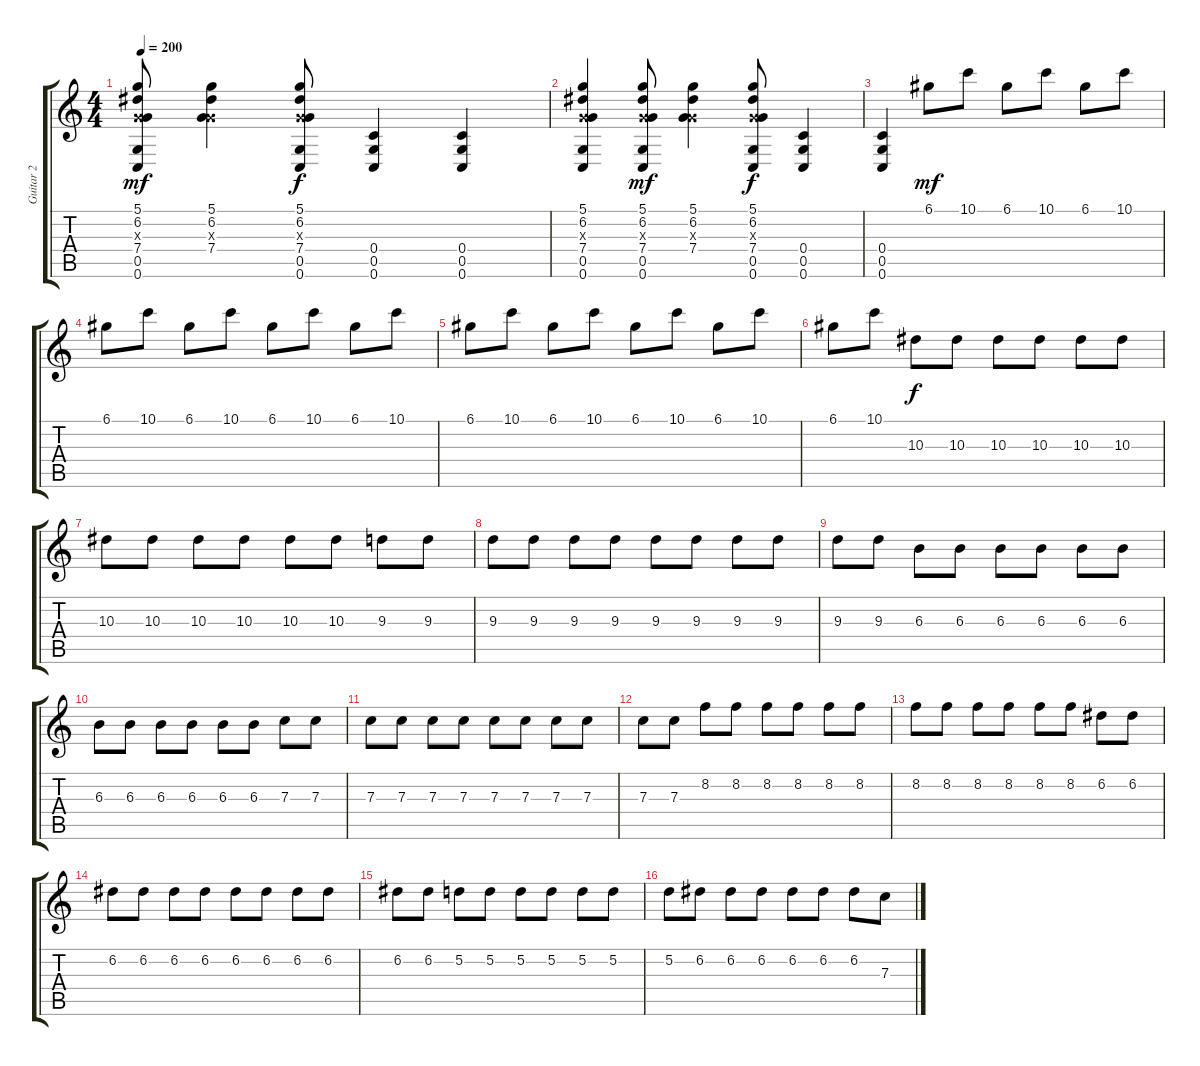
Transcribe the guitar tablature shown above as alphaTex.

\track ("Guitar 2" "Guitar 2") {instrument distortionguitar}
\staff {score tabs}
\tuning (D4 A3 F3 C3 G2 C2) {hide}
\ts (4 4)
\tempo 200
\clef g2
\ks c
(5.1 6.2 2.3{x} 7.4 0.5 0.6).8{dy mf} (5.1 6.2 2.3{x} 7.4).4 (5.1 6.2 2.3{x} 7.4 0.5 0.6).8{dy f} (0.4 0.5 0.6).4{instrument electricguitarmuted} (0.4 0.5 0.6).4 |
(5.1 6.2 2.3{x} 7.4 0.5 0.6).4{instrument distortionguitar} (5.1 6.2 2.3{x} 7.4 0.5 0.6).8{dy mf} (5.1 6.2 2.3{x} 7.4).4 (5.1 6.2 2.3{x} 7.4 0.5 0.6).8{dy f} (0.4 0.5 0.6).4{instrument electricguitarmuted} |
(0.4 0.5 0.6).4 6.1.8{dy mf instrument distortionguitar} 10.1.8 6.1.8 10.1.8 6.1.8 10.1.8 |
6.1.8 10.1.8 6.1.8 10.1.8 6.1.8 10.1.8 6.1.8 10.1.8 |
6.1.8 10.1.8 6.1.8 10.1.8 6.1.8 10.1.8 6.1.8 10.1.8 |
6.1.8 10.1.8 10.3.8{dy f instrument electricguitarmuted} 10.3.8 10.3.8 10.3.8 10.3.8 10.3.8 |
10.3.8 10.3.8 10.3.8 10.3.8 10.3.8 10.3.8 9.3.8 9.3.8 |
9.3.8 9.3.8 9.3.8 9.3.8 9.3.8 9.3.8 9.3.8 9.3.8 |
9.3.8 9.3.8 6.3.8 6.3.8 6.3.8 6.3.8 6.3.8 6.3.8 |
6.3.8 6.3.8 6.3.8 6.3.8 6.3.8 6.3.8 7.3.8 7.3.8 |
7.3.8 7.3.8 7.3.8 7.3.8 7.3.8 7.3.8 7.3.8 7.3.8 |
7.3.8 7.3.8 8.2.8 8.2.8 8.2.8 8.2.8 8.2.8 8.2.8 |
8.2.8 8.2.8 8.2.8 8.2.8 8.2.8 8.2.8 6.2.8 6.2.8 |
6.2.8 6.2.8 6.2.8 6.2.8 6.2.8 6.2.8 6.2.8 6.2.8 |
6.2.8 6.2.8 5.2.8 5.2.8 5.2.8 5.2.8 5.2.8 5.2.8 |
5.2.8{instrument distortionguitar} 6.2.8 6.2.8 6.2.8 6.2.8 6.2.8 6.2.8 7.3.8
